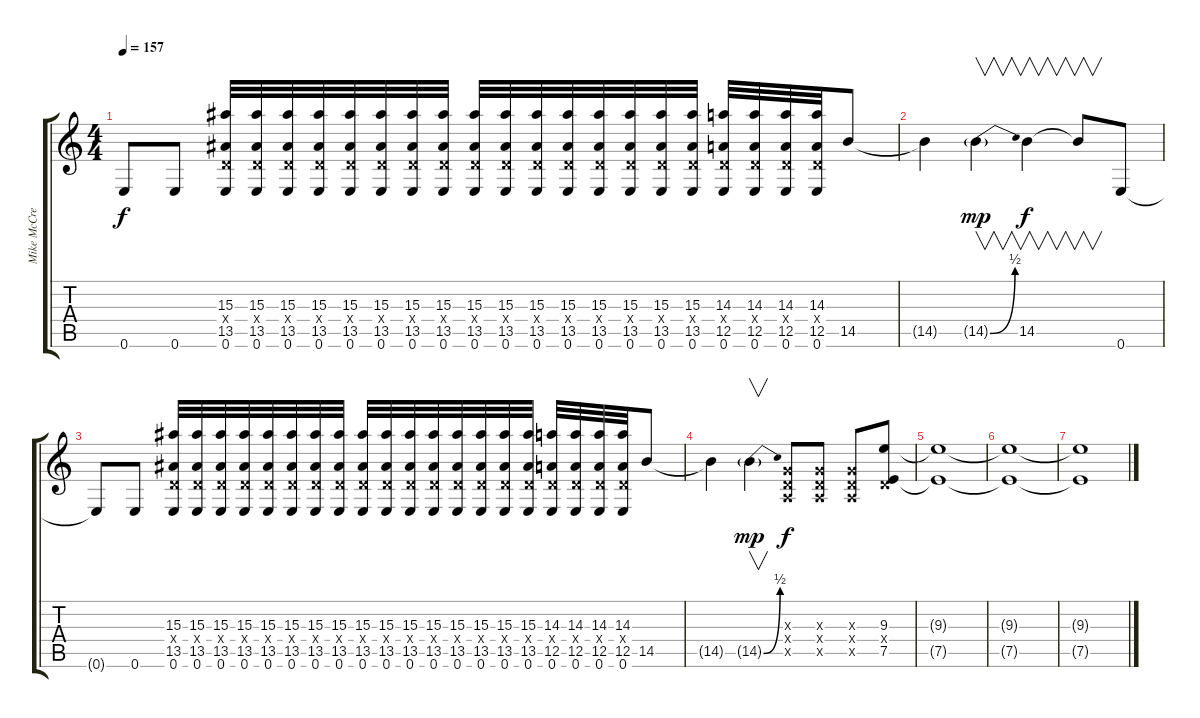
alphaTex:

\track ("Mike McCready" "Mike McCre") {instrument overdrivenguitar}
\staff {score tabs}
\tuning (E4 B3 G3 D3 A2 E2) {hide}
\ts (4 4)
\tempo 157
\clef g2
\ks c
0.6{t}.8{dy f} 0.6.8 (15.3 0.4{x} 13.5 0.6).32 (15.3 0.4{x} 13.5 0.6).32 (15.3 0.4{x} 13.5 0.6).32 (15.3 0.4{x} 13.5 0.6).32 (15.3 0.4{x} 13.5 0.6).32 (15.3 0.4{x} 13.5 0.6).32 (15.3 0.4{x} 13.5 0.6).32 (15.3 0.4{x} 13.5 0.6).32 (15.3 0.4{x} 13.5 0.6).32 (15.3 0.4{x} 13.5 0.6).32 (15.3 0.4{x} 13.5 0.6).32 (15.3 0.4{x} 13.5 0.6).32 (15.3 0.4{x} 13.5 0.6).32 (15.3 0.4{x} 13.5 0.6).32 (15.3 0.4{x} 13.5 0.6).32 (15.3 0.4{x} 13.5 0.6).32 (14.3 0.4{x} 12.5 0.6).32 (14.3 0.4{x} 12.5 0.6).32 (14.3 0.4{x} 12.5 0.6).32 (14.3 0.4{x} 12.5 0.6).32 14.5.8 |
14.5{t}.4 14.5{be (bend 0 0 60 2) g}.4{v dy mp} 14.5.4{v dy f} 14.5{t}.8{v} 0.6.8 |
0.6{t}.8 0.6.8 (15.3 0.4{x} 13.5 0.6).32 (15.3 0.4{x} 13.5 0.6).32 (15.3 0.4{x} 13.5 0.6).32 (15.3 0.4{x} 13.5 0.6).32 (15.3 0.4{x} 13.5 0.6).32 (15.3 0.4{x} 13.5 0.6).32 (15.3 0.4{x} 13.5 0.6).32 (15.3 0.4{x} 13.5 0.6).32 (15.3 0.4{x} 13.5 0.6).32 (15.3 0.4{x} 13.5 0.6).32 (15.3 0.4{x} 13.5 0.6).32 (15.3 0.4{x} 13.5 0.6).32 (15.3 0.4{x} 13.5 0.6).32 (15.3 0.4{x} 13.5 0.6).32 (15.3 0.4{x} 13.5 0.6).32 (15.3 0.4{x} 13.5 0.6).32 (14.3 0.4{x} 12.5 0.6).32 (14.3 0.4{x} 12.5 0.6).32 (14.3 0.4{x} 12.5 0.6).32 (14.3 0.4{x} 12.5 0.6).32 14.5.8 |
14.5{t}.4 14.5{be (bend 0 0 60 2) g}.4{v dy mp} (0.3{x} 0.4{x} 0.5{x}).8{dy f} (0.3{x} 0.4{x} 0.5{x}).8 (0.3{x} 0.4{x} 0.5{x}).8 (9.3 0.4{x} 7.5).8 |
(9.3{t} 7.5{t}).1 |
(9.3{t} 7.5{t}).1 |
(9.3{t} 7.5{t}).1
